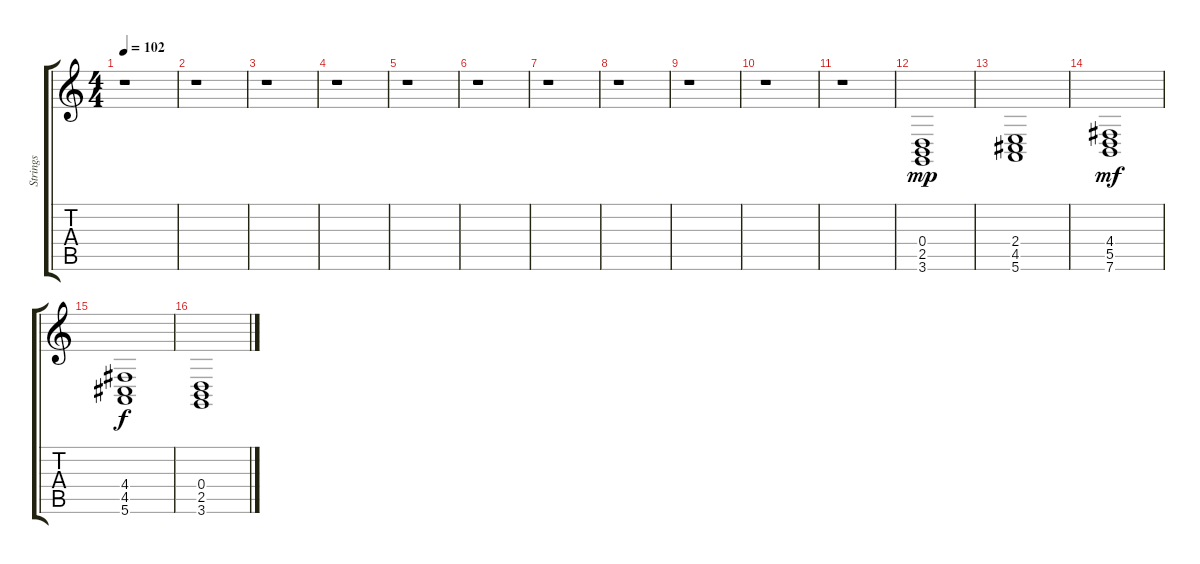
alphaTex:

\track ("Strings" "Strings") {instrument stringensemble1}
\staff {score tabs}
\tuning (E4 B3 G3 D3 A2 E2) {hide}
\ts (4 4)
\tempo 102
\clef g2
\ks c
r.1{dy f} |
r.1 |
r.1 |
r.1 |
r.1 |
r.1 |
r.1 |
r.1 |
r.1 |
r.1 |
r.1 |
(0.4 2.5 3.6).1{dy mp} |
(2.4 4.5 5.6).1 |
(4.4 5.5 7.6).1{dy mf} |
(4.4 4.5 5.6).1{dy f} |
(0.4 2.5 3.6).1
